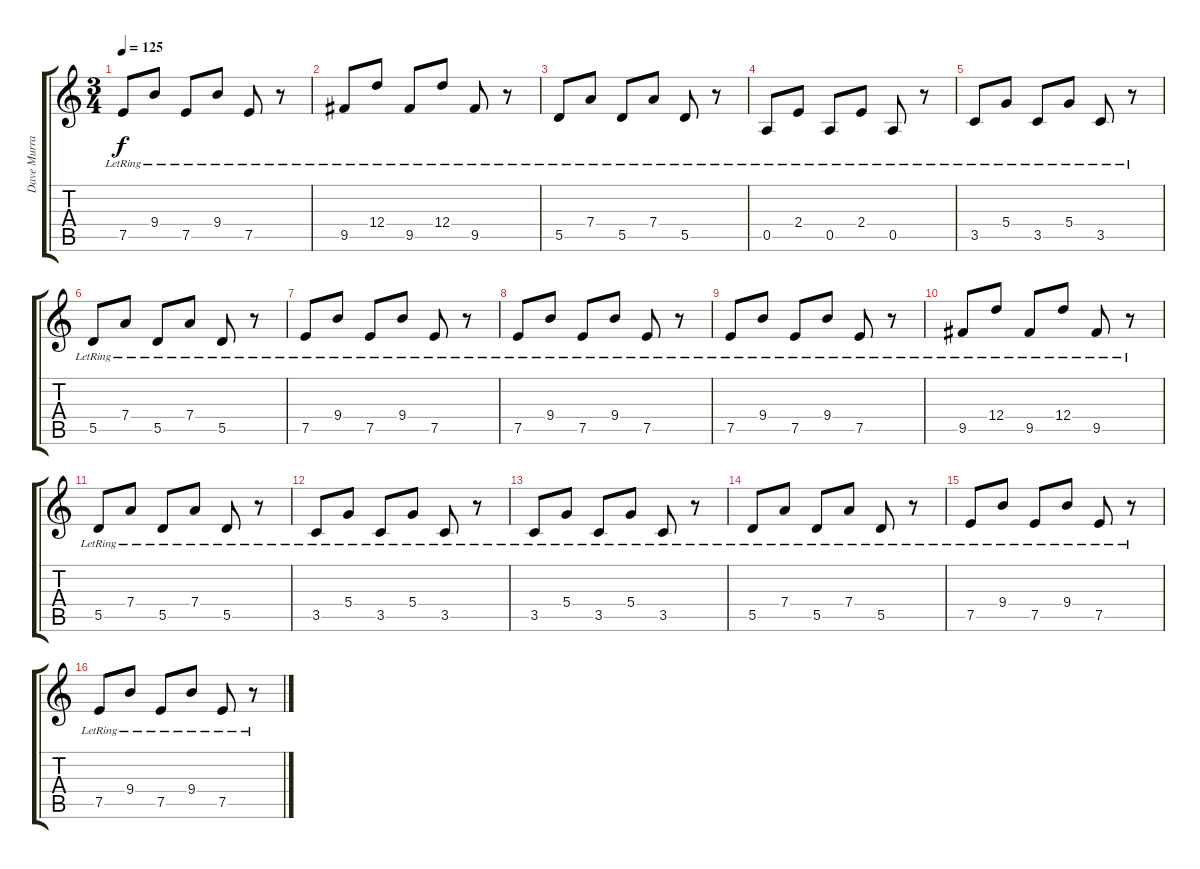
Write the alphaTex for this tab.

\track ("Dave Murray" "Dave Murra") {instrument distortionguitar}
\staff {score tabs}
\tuning (E4 B3 G3 D3 A2 E2) {hide}
\ts (3 4)
\tempo 125
\clef g2
\ks c
7.5{lr}.8{dy f} 9.4{lr}.8 7.5{lr}.8 9.4{lr}.8 7.5{lr}.8 r.8 |
9.5{lr}.8 12.4{lr}.8 9.5{lr}.8 12.4{lr}.8 9.5{lr}.8 r.8 |
5.5{lr}.8 7.4{lr}.8 5.5{lr}.8 7.4{lr}.8 5.5{lr}.8 r.8 |
0.5{lr}.8 2.4{lr}.8 0.5{lr}.8 2.4{lr}.8 0.5{lr}.8 r.8 |
3.5{lr}.8 5.4{lr}.8 3.5{lr}.8 5.4{lr}.8 3.5{lr}.8 r.8 |
5.5{lr}.8 7.4{lr}.8 5.5{lr}.8 7.4{lr}.8 5.5{lr}.8 r.8 |
7.5{lr}.8 9.4{lr}.8 7.5{lr}.8 9.4{lr}.8 7.5{lr}.8 r.8 |
7.5{lr}.8 9.4{lr}.8 7.5{lr}.8 9.4{lr}.8 7.5{lr}.8 r.8 |
7.5{lr}.8 9.4{lr}.8 7.5{lr}.8 9.4{lr}.8 7.5{lr}.8 r.8 |
9.5{lr}.8 12.4{lr}.8 9.5{lr}.8 12.4{lr}.8 9.5{lr}.8 r.8 |
5.5{lr}.8 7.4{lr}.8 5.5{lr}.8 7.4{lr}.8 5.5{lr}.8 r.8 |
3.5{lr}.8 5.4{lr}.8 3.5{lr}.8 5.4{lr}.8 3.5{lr}.8 r.8 |
3.5{lr}.8 5.4{lr}.8 3.5{lr}.8 5.4{lr}.8 3.5{lr}.8 r.8 |
5.5{lr}.8 7.4{lr}.8 5.5{lr}.8 7.4{lr}.8 5.5{lr}.8 r.8 |
7.5{lr}.8 9.4{lr}.8 7.5{lr}.8 9.4{lr}.8 7.5{lr}.8 r.8 |
7.5{lr}.8 9.4{lr}.8 7.5{lr}.8 9.4{lr}.8 7.5{lr}.8 r.8
